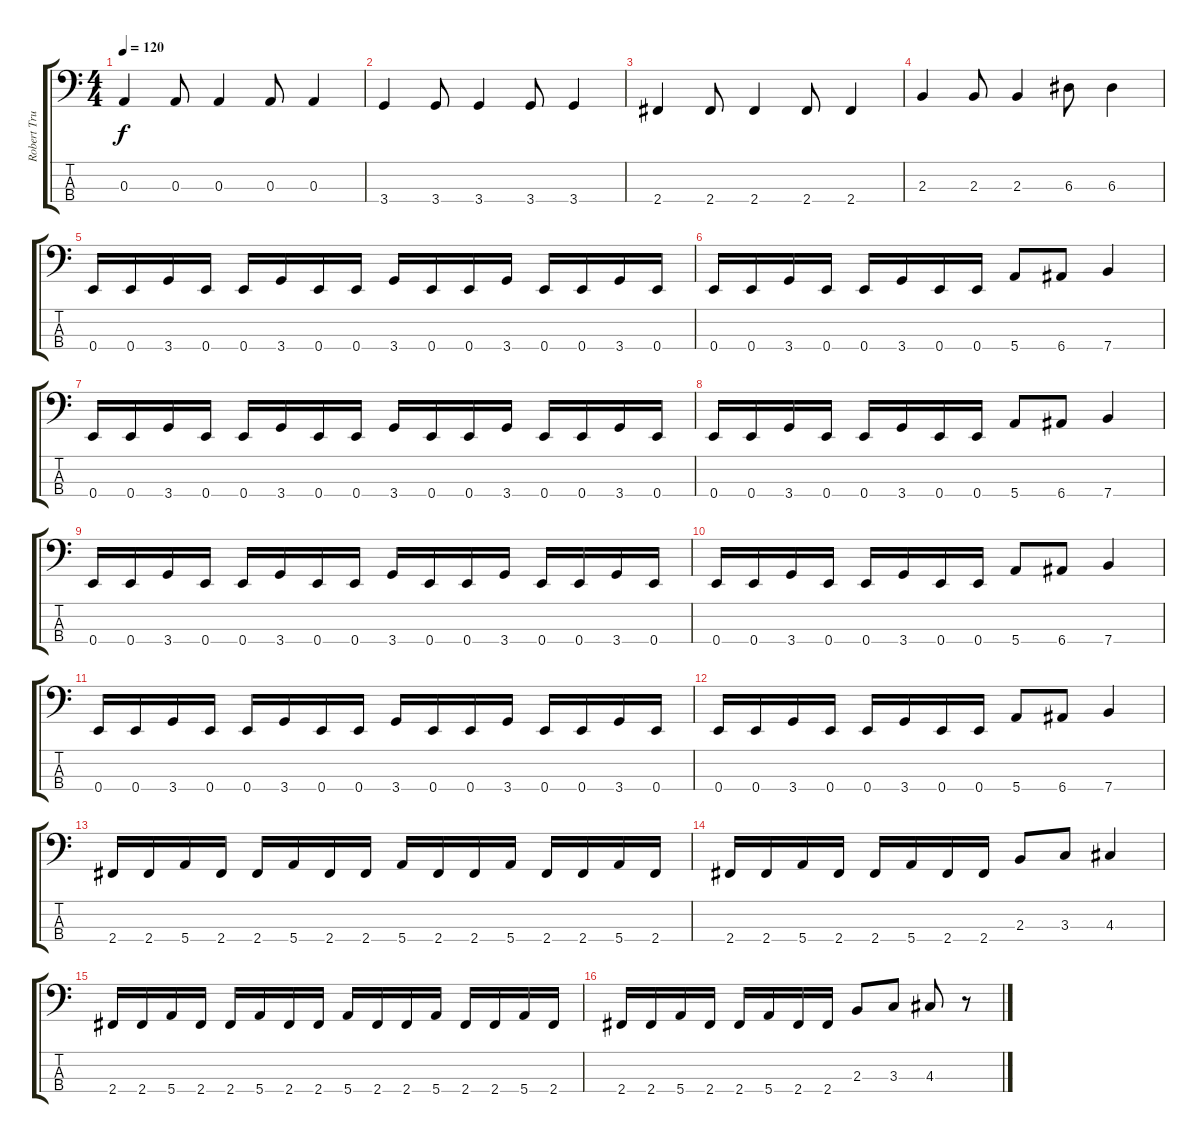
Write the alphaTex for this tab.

\track ("Robert Trujillo" "Robert Tru") {instrument electricbassfinger}
\staff {score tabs}
\tuning (G2 D2 A1 E1) {hide}
\ts (4 4)
\tempo 120
\clef f4
\ks c
0.3.4{dy f} 0.3.8 0.3.4 0.3.8 0.3.4 |
3.4.4 3.4.8 3.4.4 3.4.8 3.4.4 |
2.4.4 2.4.8 2.4.4 2.4.8 2.4.4 |
2.3.4 2.3.8 2.3.4 6.3.8 6.3.4 |
0.4.16 0.4.16 3.4.16 0.4.16 0.4.16 3.4.16 0.4.16 0.4.16 3.4.16 0.4.16 0.4.16 3.4.16 0.4.16 0.4.16 3.4.16 0.4.16 |
0.4.16 0.4.16 3.4.16 0.4.16 0.4.16 3.4.16 0.4.16 0.4.16 5.4.8 6.4.8 7.4.4 |
0.4.16 0.4.16 3.4.16 0.4.16 0.4.16 3.4.16 0.4.16 0.4.16 3.4.16 0.4.16 0.4.16 3.4.16 0.4.16 0.4.16 3.4.16 0.4.16 |
0.4.16 0.4.16 3.4.16 0.4.16 0.4.16 3.4.16 0.4.16 0.4.16 5.4.8 6.4.8 7.4.4 |
0.4.16 0.4.16 3.4.16 0.4.16 0.4.16 3.4.16 0.4.16 0.4.16 3.4.16 0.4.16 0.4.16 3.4.16 0.4.16 0.4.16 3.4.16 0.4.16 |
0.4.16 0.4.16 3.4.16 0.4.16 0.4.16 3.4.16 0.4.16 0.4.16 5.4.8 6.4.8 7.4.4 |
0.4.16 0.4.16 3.4.16 0.4.16 0.4.16 3.4.16 0.4.16 0.4.16 3.4.16 0.4.16 0.4.16 3.4.16 0.4.16 0.4.16 3.4.16 0.4.16 |
0.4.16 0.4.16 3.4.16 0.4.16 0.4.16 3.4.16 0.4.16 0.4.16 5.4.8 6.4.8 7.4.4 |
2.4.16 2.4.16 5.4.16 2.4.16 2.4.16 5.4.16 2.4.16 2.4.16 5.4.16 2.4.16 2.4.16 5.4.16 2.4.16 2.4.16 5.4.16 2.4.16 |
2.4.16 2.4.16 5.4.16 2.4.16 2.4.16 5.4.16 2.4.16 2.4.16 2.3.8 3.3.8 4.3.4 |
2.4.16 2.4.16 5.4.16 2.4.16 2.4.16 5.4.16 2.4.16 2.4.16 5.4.16 2.4.16 2.4.16 5.4.16 2.4.16 2.4.16 5.4.16 2.4.16 |
2.4.16 2.4.16 5.4.16 2.4.16 2.4.16 5.4.16 2.4.16 2.4.16 2.3.8 3.3.8 4.3.8 r.8
